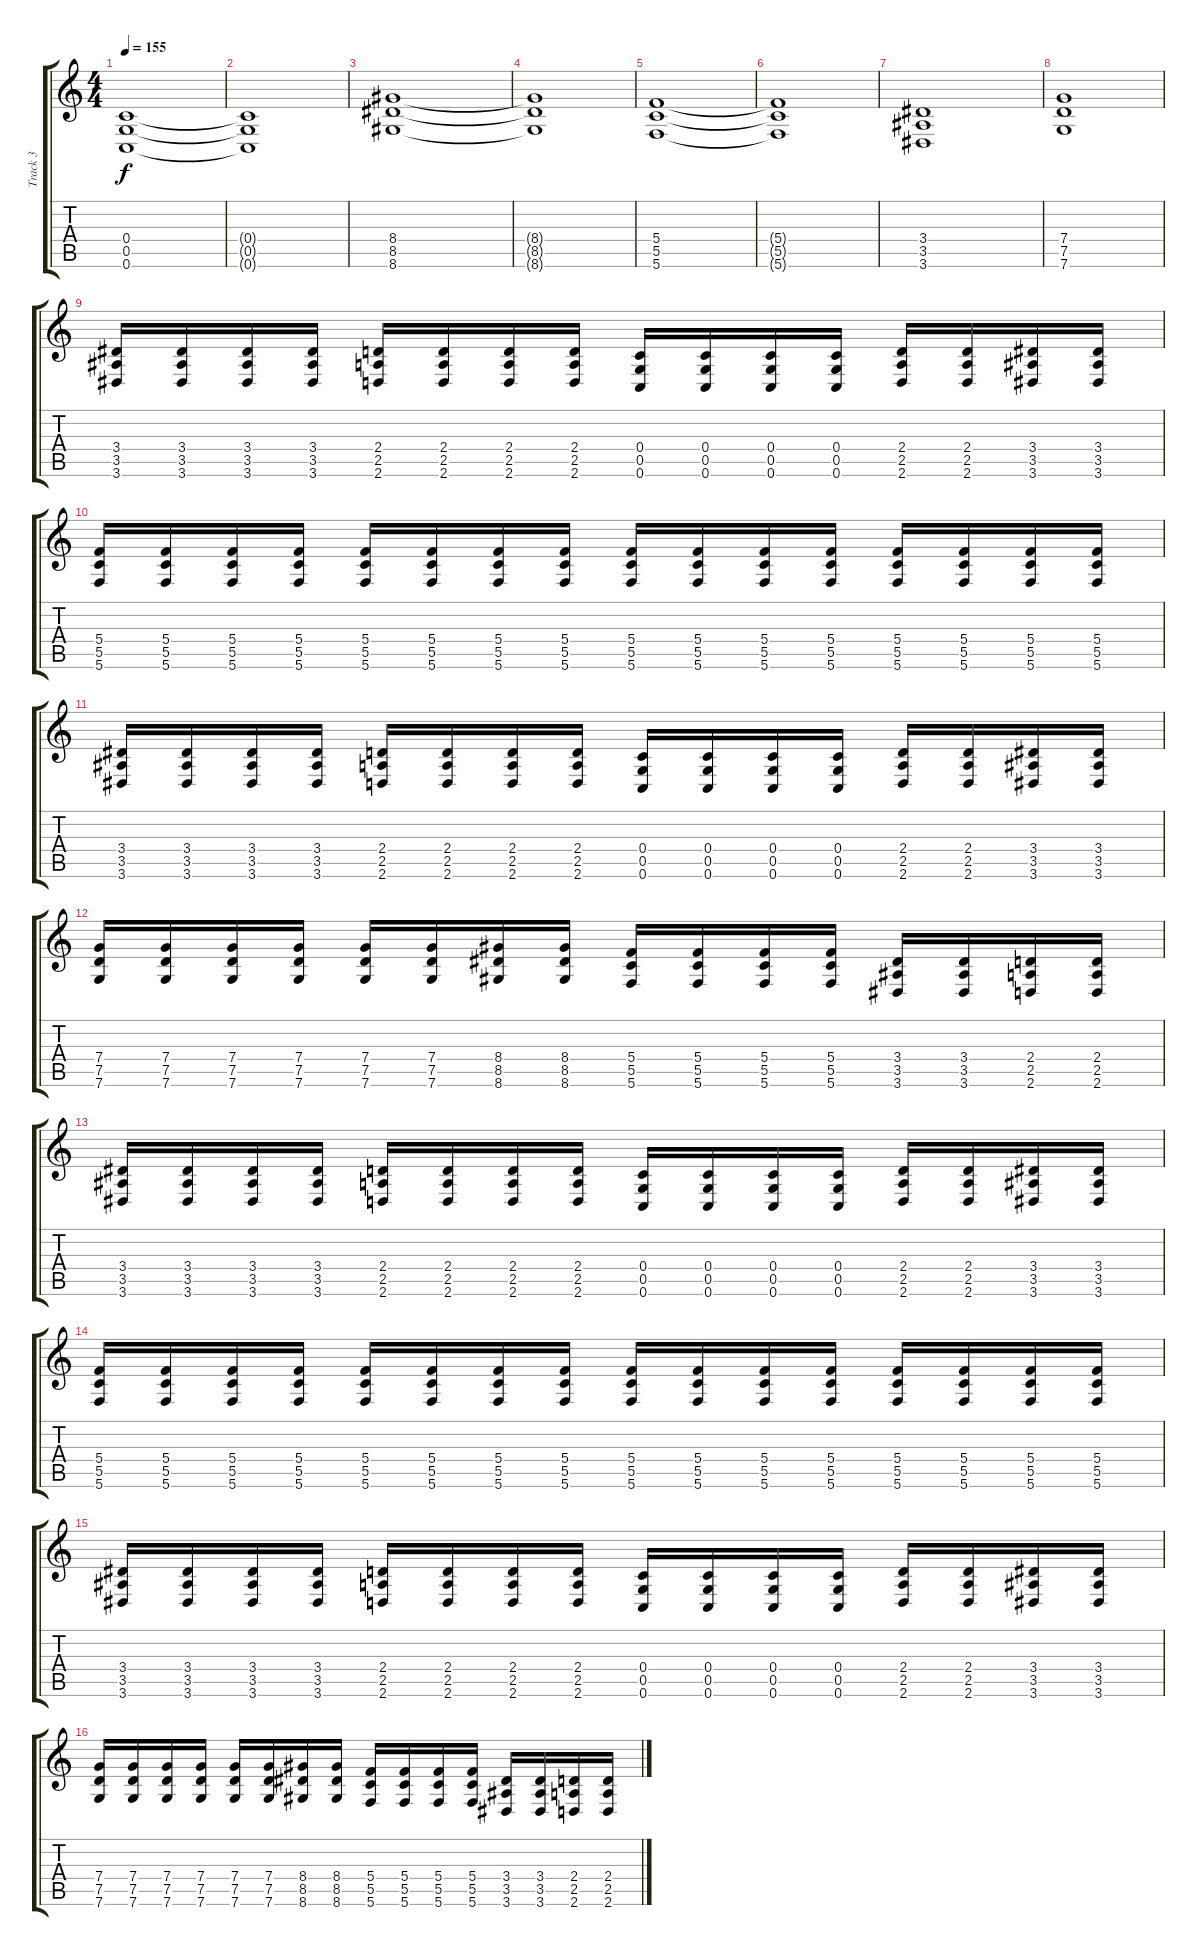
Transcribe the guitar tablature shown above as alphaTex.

\track ("Track 3" "Track 3") {instrument distortionguitar}
\staff {score tabs}
\tuning (D4 A3 F3 C3 G2 C2) {hide}
\ts (4 4)
\tempo 155
\clef g2
\ks c
(0.4 0.5 0.6).1{dy f} |
(0.4{t} 0.5{t} 0.6{t}).1 |
(8.4 8.5 8.6).1 |
(8.4{t} 8.5{t} 8.6{t}).1 |
(5.4 5.5 5.6).1 |
(5.4{t} 5.5{t} 5.6{t}).1 |
(3.4 3.5 3.6).1 |
(7.4 7.5 7.6).1 |
(3.4 3.5 3.6).16 (3.4 3.5 3.6).16 (3.4 3.5 3.6).16 (3.4 3.5 3.6).16 (2.4 2.5 2.6).16 (2.4 2.5 2.6).16 (2.4 2.5 2.6).16 (2.4 2.5 2.6).16 (0.4 0.5 0.6).16 (0.4 0.5 0.6).16 (0.4 0.5 0.6).16 (0.4 0.5 0.6).16 (2.4 2.5 2.6).16 (2.4 2.5 2.6).16 (3.4 3.5 3.6).16 (3.4 3.5 3.6).16 |
(5.4 5.5 5.6).16 (5.4 5.5 5.6).16 (5.4 5.5 5.6).16 (5.4 5.5 5.6).16 (5.4 5.5 5.6).16 (5.4 5.5 5.6).16 (5.4 5.5 5.6).16 (5.4 5.5 5.6).16 (5.4 5.5 5.6).16 (5.4 5.5 5.6).16 (5.4 5.5 5.6).16 (5.4 5.5 5.6).16 (5.4 5.5 5.6).16 (5.4 5.5 5.6).16 (5.4 5.5 5.6).16 (5.4 5.5 5.6).16 |
(3.4 3.5 3.6).16 (3.4 3.5 3.6).16 (3.4 3.5 3.6).16 (3.4 3.5 3.6).16 (2.4 2.5 2.6).16 (2.4 2.5 2.6).16 (2.4 2.5 2.6).16 (2.4 2.5 2.6).16 (0.4 0.5 0.6).16 (0.4 0.5 0.6).16 (0.4 0.5 0.6).16 (0.4 0.5 0.6).16 (2.4 2.5 2.6).16 (2.4 2.5 2.6).16 (3.4 3.5 3.6).16 (3.4 3.5 3.6).16 |
(7.4 7.5 7.6).16 (7.4 7.5 7.6).16 (7.4 7.5 7.6).16 (7.4 7.5 7.6).16 (7.4 7.5 7.6).16 (7.4 7.5 7.6).16 (8.4 8.5 8.6).16 (8.4 8.5 8.6).16 (5.4 5.5 5.6).16 (5.4 5.5 5.6).16 (5.4 5.5 5.6).16 (5.4 5.5 5.6).16 (3.4 3.5 3.6).16 (3.4 3.5 3.6).16 (2.4 2.5 2.6).16 (2.4 2.5 2.6).16 |
(3.4 3.5 3.6).16 (3.4 3.5 3.6).16 (3.4 3.5 3.6).16 (3.4 3.5 3.6).16 (2.4 2.5 2.6).16 (2.4 2.5 2.6).16 (2.4 2.5 2.6).16 (2.4 2.5 2.6).16 (0.4 0.5 0.6).16 (0.4 0.5 0.6).16 (0.4 0.5 0.6).16 (0.4 0.5 0.6).16 (2.4 2.5 2.6).16 (2.4 2.5 2.6).16 (3.4 3.5 3.6).16 (3.4 3.5 3.6).16 |
(5.4 5.5 5.6).16 (5.4 5.5 5.6).16 (5.4 5.5 5.6).16 (5.4 5.5 5.6).16 (5.4 5.5 5.6).16 (5.4 5.5 5.6).16 (5.4 5.5 5.6).16 (5.4 5.5 5.6).16 (5.4 5.5 5.6).16 (5.4 5.5 5.6).16 (5.4 5.5 5.6).16 (5.4 5.5 5.6).16 (5.4 5.5 5.6).16 (5.4 5.5 5.6).16 (5.4 5.5 5.6).16 (5.4 5.5 5.6).16 |
(3.4 3.5 3.6).16 (3.4 3.5 3.6).16 (3.4 3.5 3.6).16 (3.4 3.5 3.6).16 (2.4 2.5 2.6).16 (2.4 2.5 2.6).16 (2.4 2.5 2.6).16 (2.4 2.5 2.6).16 (0.4 0.5 0.6).16 (0.4 0.5 0.6).16 (0.4 0.5 0.6).16 (0.4 0.5 0.6).16 (2.4 2.5 2.6).16 (2.4 2.5 2.6).16 (3.4 3.5 3.6).16 (3.4 3.5 3.6).16 |
(7.4 7.5 7.6).16 (7.4 7.5 7.6).16 (7.4 7.5 7.6).16 (7.4 7.5 7.6).16 (7.4 7.5 7.6).16 (7.4 7.5 7.6).16 (8.4 8.5 8.6).16 (8.4 8.5 8.6).16 (5.4 5.5 5.6).16 (5.4 5.5 5.6).16 (5.4 5.5 5.6).16 (5.4 5.5 5.6).16 (3.4 3.5 3.6).16 (3.4 3.5 3.6).16 (2.4 2.5 2.6).16 (2.4 2.5 2.6).16
